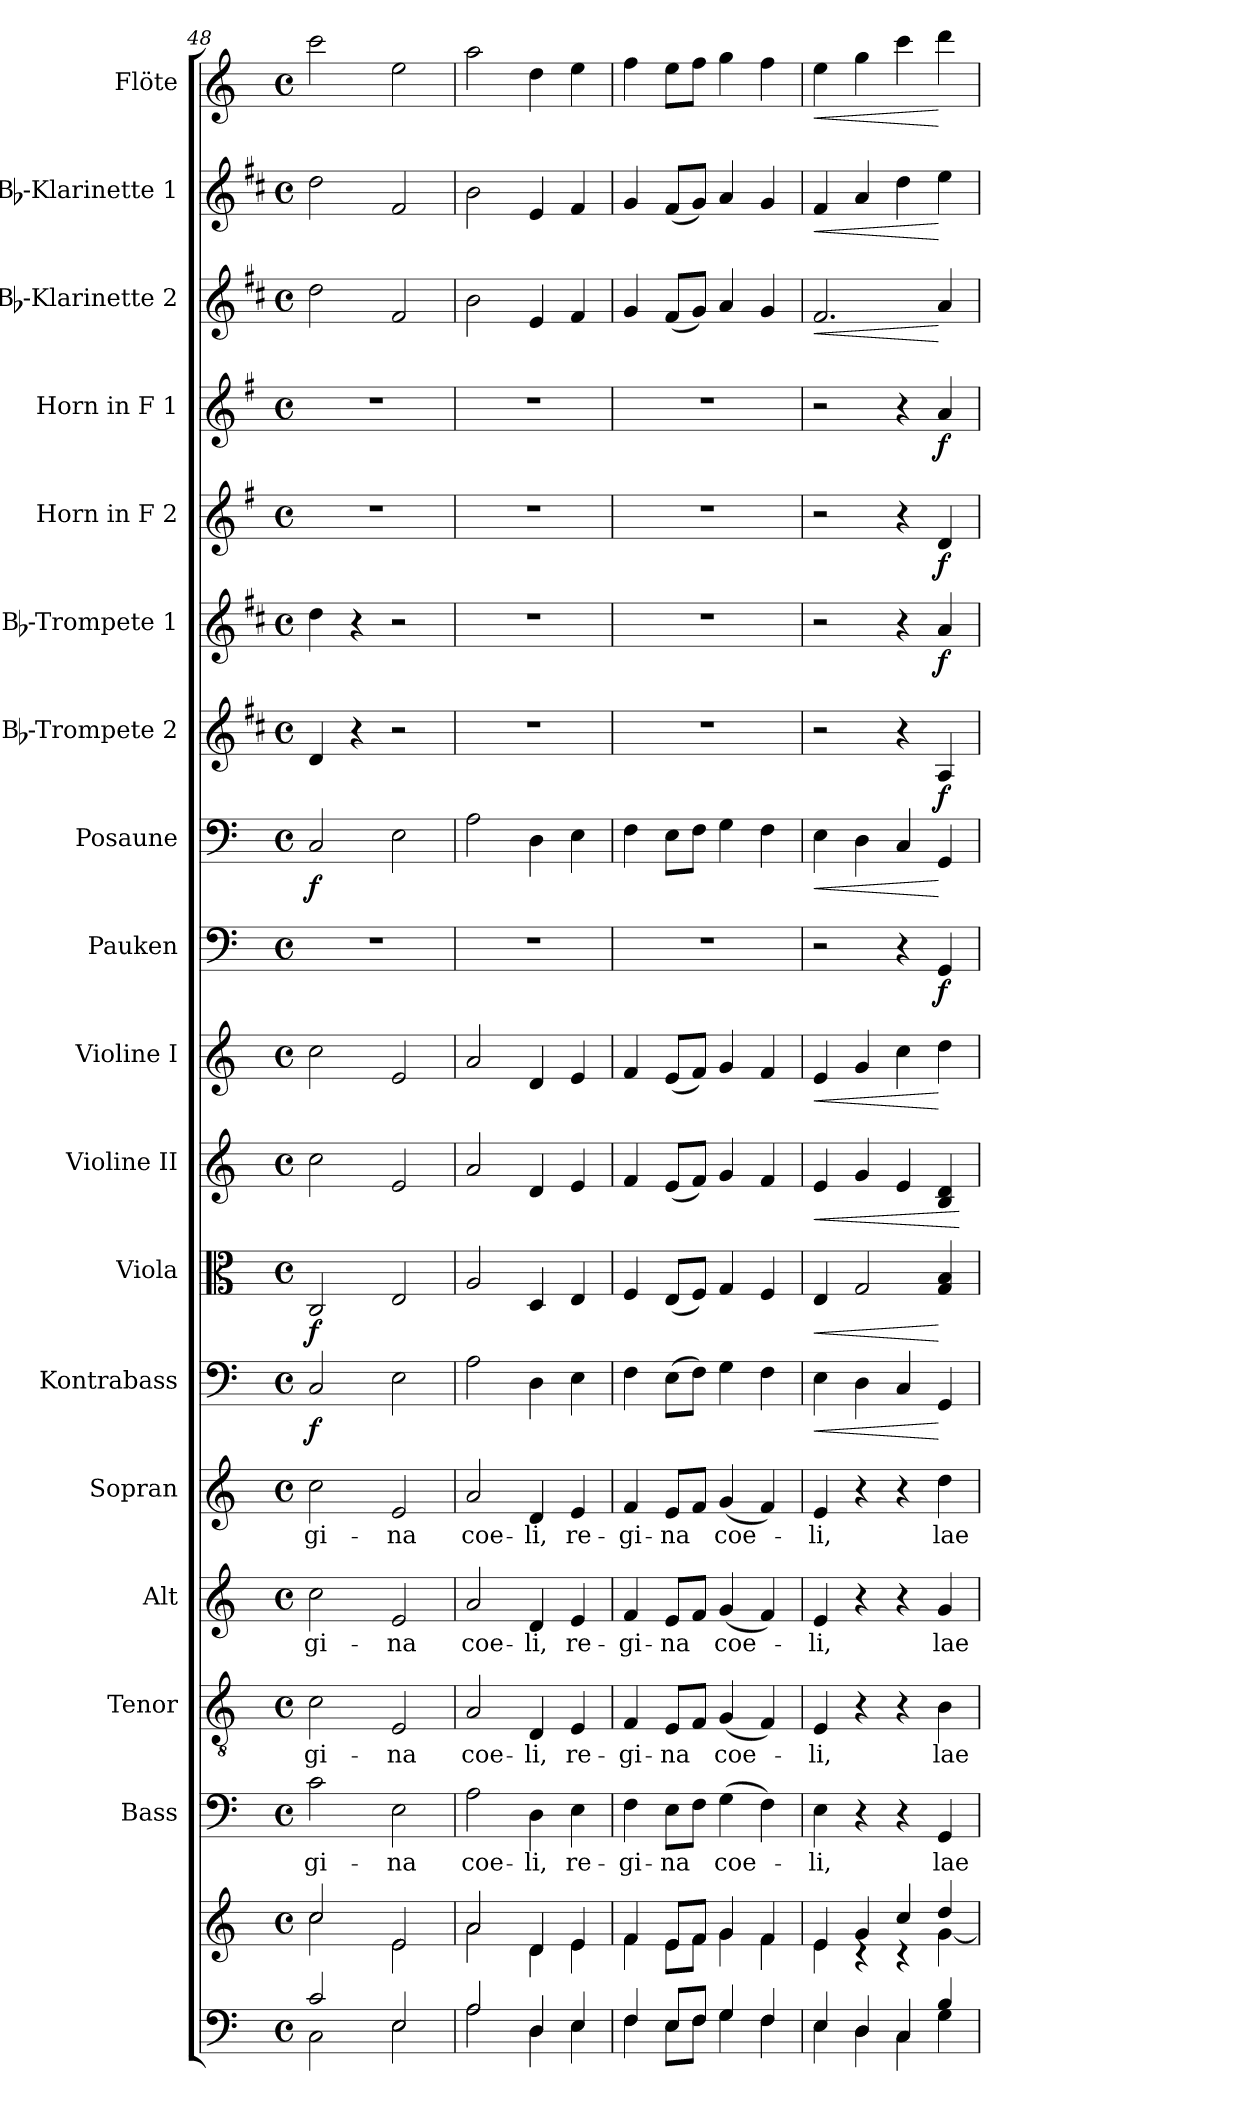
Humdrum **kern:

**kern	**kern	**kern	**text	**kern	**text	**kern	**text	**kern	**text	**kern	**dynam	**kern	**dynam	**kern	**dynam	**kern	**dynam	**kern	**dynam	**kern	**dynam	**kern	**dynam	**kern	**dynam	**kern	**dynam	**kern	**dynam	**kern	**dynam	**kern	**dynam	**kern	**dynam
*part18	*part18	*part17	*part17	*part16	*part16	*part15	*part15	*part14	*part14	*part13	*part13	*part12	*part12	*part11	*part11	*part10	*part10	*part9	*part9	*part8	*part8	*part7	*part7	*part6	*part6	*part5	*part5	*part4	*part4	*part3	*part3	*part2	*part2	*part1	*part1
*staff19	*staff18	*staff17	*staff17	*staff16	*staff16	*staff15	*staff15	*staff14	*staff14	*staff13	*staff13	*staff12	*staff12	*staff11	*staff11	*staff10	*staff10	*staff9	*staff9	*staff8	*staff8	*staff7	*staff7	*staff6	*staff6	*staff5	*staff5	*staff4	*staff4	*staff3	*staff3	*staff2	*staff2	*staff1	*staff1
*	*	*I"Bass	*	*I"Tenor	*	*I"Alt	*	*I"Sopran	*	*I"Kontrabass	*	*I"Viola	*	*I"Violine II	*	*I"Violine I	*	*I"Pauken	*	*I"Posaune	*	*I"Bb-Trompete 2	*	*I"Bb-Trompete 1	*	*I"Horn in F 2	*	*I"Horn in F 1	*	*I"Bb-Klarinette 2	*	*I"Bb-Klarinette 1	*	*I"Flöte	*
*	*	*I'B.	*	*I'T.	*	*I'A.	*	*I'S.	*	*I'Kb.	*	*I'Vla.	*	*I'Vl. II	*	*I'Vl. I	*	*I'Pk.	*	*I'Pos.	*	*I'Bb Trp. 2	*	*I'Bb Trp. 1	*	*	*	*	*	*I'Bb Kl. 2	*	*I'Bb Kl. 1	*	*I'Fl.	*
*clefF4	*clefG2	*clefF4	*	*clefGv2	*	*clefG2	*	*clefG2	*	*clefF4	*	*clefC3	*	*clefG2	*	*clefG2	*	*clefF4	*	*clefF4	*	*clefG2	*	*clefG2	*	*clefG2	*	*clefG2	*	*clefG2	*	*clefG2	*	*clefG2	*
*	*	*	*	*	*	*	*	*	*	*ITrd7c12	*	*	*	*	*	*	*	*	*	*	*	*ITrd1c2	*	*ITrd1c2	*	*ITrd4c7	*	*ITrd4c7	*	*ITrd1c2	*	*ITrd1c2	*	*	*
*k[]	*k[]	*k[]	*	*k[]	*	*k[]	*	*k[]	*	*k[]	*	*k[]	*	*k[]	*	*k[]	*	*k[]	*	*k[]	*	*k[]	*	*k[]	*	*k[]	*	*k[]	*	*k[]	*	*k[]	*	*k[]	*
*C:	*C:	*C:	*	*C:	*	*C:	*	*C:	*	*C:	*	*C:	*	*C:	*	*C:	*	*C:	*	*C:	*	*C:	*	*C:	*	*C:	*	*C:	*	*C:	*	*C:	*	*C:	*
*M4/4	*M4/4	*M4/4	*	*M4/4	*	*M4/4	*	*M4/4	*	*M4/4	*	*M4/4	*	*M4/4	*	*M4/4	*	*M4/4	*	*M4/4	*	*M4/4	*	*M4/4	*	*M4/4	*	*M4/4	*	*M4/4	*	*M4/4	*	*M4/4	*
*met(c)	*met(c)	*met(c)	*	*met(c)	*	*met(c)	*	*met(c)	*	*met(c)	*	*met(c)	*	*met(c)	*	*met(c)	*	*met(c)	*	*met(c)	*	*met(c)	*	*met(c)	*	*met(c)	*	*met(c)	*	*met(c)	*	*met(c)	*	*met(c)	*
=48	=48	=48	=48	=48	=48	=48	=48	=48	=48	=48	=48	=48	=48	=48	=48	=48	=48	=48	=48	=48	=48	=48	=48	=48	=48	=48	=48	=48	=48	=48	=48	=48	=48	=48	=48
*^	*^	*	*	*	*	*	*	*	*	*	*	*	*	*	*	*	*	*	*	*	*	*	*	*	*	*	*	*	*	*	*	*	*	*	*
!	!	!	!	!	!LO:LY:b	!	!LO:LY:b	!	!LO:LY:b	!	!LO:LY:b	!	!LO:DY:b	!	!LO:DY:b	!	!	!	!	!	!	!	!LO:DY:b	!	!	!	!	!	!	!	!	!	!	!	!	!	!
2c/	2C\	2cc/	2cc\	2c\	-gi-	2c\	-gi-	2cc\	-gi-	2cc\	-gi-	2CC/	f	2C/	f	2cc\	.	2cc\	.	1r	.	2C/	f	4c/	.	4cc\	.	1r	.	1r	.	2cc\	.	2cc\	.	2ccc\	.
.	.	.	.	.	.	.	.	.	.	.	.	.	.	.	.	.	.	.	.	.	.	.	.	4r	.	4r	.	.	.	.	.	.	.	.	.	.	.
!	!	!	!	!	!LO:LY:b	!	!LO:LY:b	!	!LO:LY:b	!	!LO:LY:b	!	!	!	!	!	!	!	!	!	!	!	!	!	!	!	!	!	!	!	!	!	!	!	!	!	!
2E/	2E\	2e/	2e\	2E\	-na	2E/	-na	2e/	-na	2e/	-na	2EE\	.	2E/	.	2e/	.	2e/	.	.	.	2E\	.	2r	.	2r	.	.	.	.	.	2e/	.	2e/	.	2ee\	.
=49	=49	=49	=49	=49	=49	=49	=49	=49	=49	=49	=49	=49	=49	=49	=49	=49	=49	=49	=49	=49	=49	=49	=49	=49	=49	=49	=49	=49	=49	=49	=49	=49	=49	=49	=49	=49	=49
!	!	!	!	!	!LO:LY:b	!	!LO:LY:b	!	!LO:LY:b	!	!LO:LY:b	!	!	!	!	!	!	!	!	!	!	!	!	!	!	!	!	!	!	!	!	!	!	!	!	!	!
2A/	2A\	2a/	2a\	2A\	coe-	2A/	coe-	2a/	coe-	2a/	coe-	2AA\	.	2A/	.	2a/	.	2a/	.	1r	.	2A\	.	1r	.	1r	.	1r	.	1r	.	2a\	.	2a\	.	2aa\	.
!	!	!	!	!	!LO:LY:b	!	!LO:LY:b	!	!LO:LY:b	!	!LO:LY:b	!	!	!	!	!	!	!	!	!	!	!	!	!	!	!	!	!	!	!	!	!	!	!	!	!	!
4D/	4D\	4d/	4d\	4D\	-li,	4D/	-li,	4d/	-li,	4d/	-li,	4DD\	.	4D/	.	4d/	.	4d/	.	.	.	4D\	.	.	.	.	.	.	.	.	.	4d/	.	4d/	.	4dd\	.
!	!	!	!	!	!LO:LY:b	!	!LO:LY:b	!	!LO:LY:b	!	!LO:LY:b	!	!	!	!	!	!	!	!	!	!	!	!	!	!	!	!	!	!	!	!	!	!	!	!	!	!
4E/	4E\	4e/	4e\	4E\	re-	4E/	re-	4e/	re-	4e/	re-	4EE\	.	4E/	.	4e/	.	4e/	.	.	.	4E\	.	.	.	.	.	.	.	.	.	4e/	.	4e/	.	4ee\	.
!!LO:PB:g=z
=50	=50	=50	=50	=50	=50	=50	=50	=50	=50	=50	=50	=50	=50	=50	=50	=50	=50	=50	=50	=50	=50	=50	=50	=50	=50	=50	=50	=50	=50	=50	=50	=50	=50	=50	=50	=50	=50
!	!	!	!	!	!LO:LY:b	!	!LO:LY:b	!	!LO:LY:b	!	!LO:LY:b	!	!	!	!	!	!	!	!	!	!	!	!	!	!	!	!	!	!	!	!	!	!	!	!	!	!
4F/	4F\	4f/	4f\	4F\	-gi-	4F/	-gi-	4f/	-gi-	4f/	-gi-	4FF\	.	4F/	.	4f/	.	4f/	.	1r	.	4F\	.	1r	.	1r	.	1r	.	1r	.	4f/	.	4f/	.	4ff\	.
!	!	!	!	!	!LO:LY:b	!	!LO:LY:b	!	!LO:LY:b	!	!LO:LY:b	!	!	!	!	!	!	!	!	!	!	!	!	!	!	!	!	!	!	!	!	!	!	!	!	!	!
8E/L	8E\L	8e/L	8e\L	8E\L	-na	8E/L	-na	8e/L	-na	8e/L	-na	(>8EE\L	.	(<8E/L	.	(<8e/L	.	(<8e/L	.	.	.	8E\L	.	.	.	.	.	.	.	.	.	(<8e/L	.	(<8e/L	.	8ee\L	.
8F/J	8F\J	8f/J	8f\J	8F\J	.	8F/J	.	8f/J	.	8f/J	.	8FF\J)	.	8F/J)	.	8f/J)	.	8f/J)	.	.	.	8F\J	.	.	.	.	.	.	.	.	.	8f/J)	.	8f/J)	.	8ff\J	.
!	!	!	!	!	!LO:LY:b	!	!LO:LY:b	!	!LO:LY:b	!	!LO:LY:b	!	!	!	!	!	!	!	!	!	!	!	!	!	!	!	!	!	!	!	!	!	!	!	!	!	!
4G/	4G\	4g/	4g\	(>4G\	coe-	(<4G/	coe-	(<4g/	coe-	(<4g/	coe-	4GG\	.	4G/	.	4g/	.	4g/	.	.	.	4G\	.	.	.	.	.	.	.	.	.	4g/	.	4g/	.	4gg\	.
4F/	4F\	4f/	4f\	4F\)	.	4F/)	.	4f/)	.	4f/)	.	4FF\	.	4F/	.	4f/	.	4f/	.	.	.	4F\	.	.	.	.	.	.	.	.	.	4f/	.	4f/	.	4ff\	.
=51	=51	=51	=51	=51	=51	=51	=51	=51	=51	=51	=51	=51	=51	=51	=51	=51	=51	=51	=51	=51	=51	=51	=51	=51	=51	=51	=51	=51	=51	=51	=51	=51	=51	=51	=51	=51	=51
!	!	!	!	!	!LO:LY:b	!	!LO:LY:b	!	!LO:LY:b	!	!LO:LY:b	!	!LO:HP:b	!	!LO:HP:b	!	!LO:HP:b	!	!LO:HP:b	!	!	!	!LO:HP:b	!	!	!	!	!	!	!	!	!	!LO:HP:b	!	!LO:HP:b	!	!LO:HP:b
4E/	4E\	4e/	4e\	4E\	-li,	4E/	-li,	4e/	-li,	4e/	-li,	4EE\	<	4E/	<	4e/	<	4e/	<	2r	.	4E\	<	2r	.	2r	.	2r	.	2r	.	2.e/	<	4e/	<	4ee\	<
4D/	4D\	4g/	4rB	4r	.	4r	.	4r	.	4r	.	4DD\	.	2G/	.	4g/	.	4g/	.	.	.	4D\	.	.	.	.	.	.	.	.	.	.	.	4g/	.	4gg\	.
4C/	4C\	4cc/	4rc	4r	.	4r	.	4r	.	4r	.	4CC/	.	.	.	4e/	.	4cc\	.	4r	.	4C/	.	4r	.	4r	.	4r	.	4r	.	.	.	4cc\	.	4ccc\	.
!	!	!	!	!	!LO:LY:b	!	!LO:LY:b	!	!LO:LY:b	!	!LO:LY:b	!	!	!	!	!	!	!	!	!	!LO:DY:b	!	!	!	!LO:DY:b	!	!LO:DY:b	!	!LO:DY:b	!	!LO:DY:b	!	!	!	!	!	!
4B/	4G\	4dd/	[<4g\	4GG/	lae-	4B\	lae-	4g/	lae-	4dd\	lae-	4GGG/	[	4G/ 4B/	[	4B/ 4d/	.	4dd\	[	4GG/	f	4GG/	[	4G/	f	4g/	f	4G/	f	4d/	f	4g/	[	4dd\	[	4ddd\	[
*v	*v	*	*	*	*	*	*	*	*	*	*	*	*	*	*	*	*	*	*	*	*	*	*	*	*	*	*	*	*	*	*	*	*	*	*	*	*
*	*v	*v	*	*	*	*	*	*	*	*	*	*	*	*	*	*	*	*	*	*	*	*	*	*	*	*	*	*	*	*	*	*	*	*	*	*
.	.	.	.	.	.	.	.	.	.	.	.	.	.	.	[	.	.	.	.	.	.	.	.	.	.	.	.	.	.	.	.	.	.	.	.
=	=	=	=	=	=	=	=	=	=	=	=	=	=	=	=	=	=	=	=	=	=	=	=	=	=	=	=	=	=	=	=	=	=	=	=
*-	*-	*-	*-	*-	*-	*-	*-	*-	*-	*-	*-	*-	*-	*-	*-	*-	*-	*-	*-	*-	*-	*-	*-	*-	*-	*-	*-	*-	*-	*-	*-	*-	*-	*-	*-
